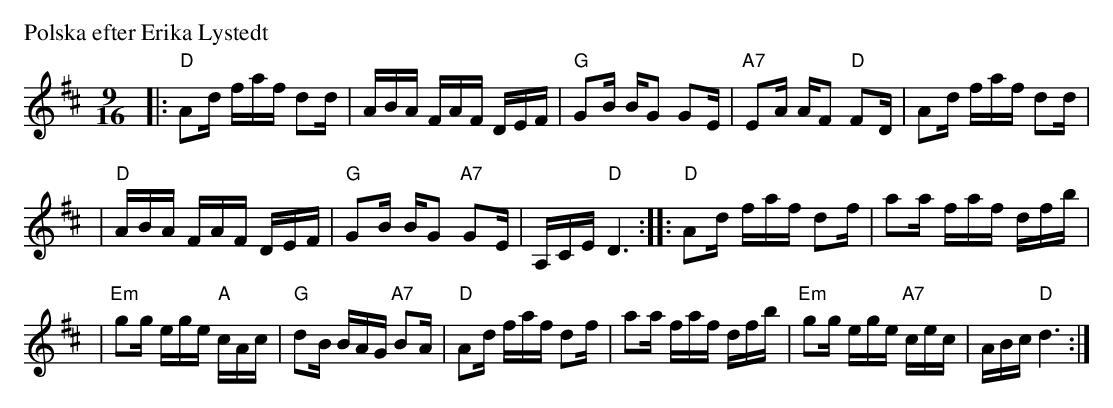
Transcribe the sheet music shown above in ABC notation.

X:1
P: Polska efter Erika Lystedt
M: 9/16
L: 1/16
K: D
|: "D"A2d faf d2d | ABA FAF DEF \
| "G"G2B BG2 G2E | "A7"E2A AF2 "D"F2D | A2d faf d2d |
| "D"ABA FAF DEF | "G"G2B BG2 "A7"G2E \
| A,CE "D"D6 :: "D"A2d faf d2f | a2a faf dfb |
| "Em"g2g ege "A"cAc | "G"d2B BAG "A7"B2A \
| "D"A2d faf d2f | a2a faf dfb \
| "Em"g2g ege "A7"cec | ABc "D"d6 :|
